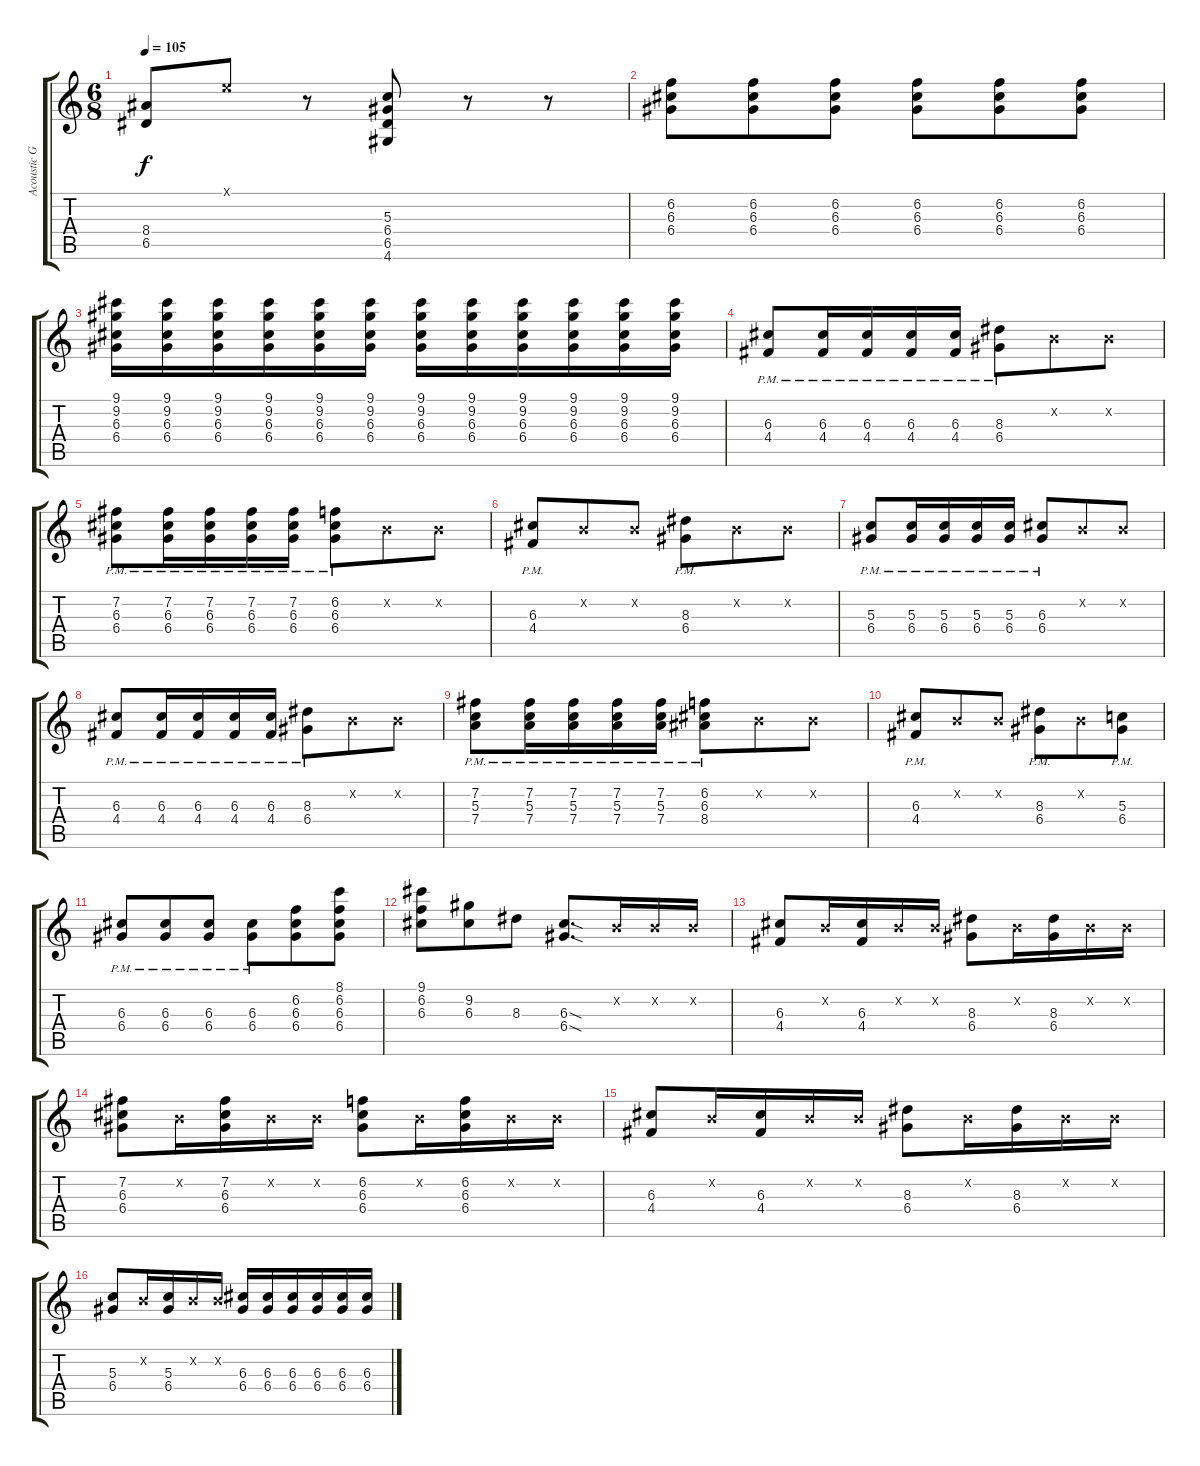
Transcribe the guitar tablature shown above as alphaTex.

\track ("Acoustic Guitar" "Acoustic G") {instrument acousticguitarsteel}
\staff {score tabs}
\tuning (E4 B3 G3 D3 A2 E2) {hide}
\ts (6 8)
\tempo 105
\clef g2
\ks c
(8.4 6.5).8{dy f} 0.1{x}.8 r.8 (5.3 6.4 6.5 4.6).8 r.8 r.8 |
(6.2 6.3 6.4).8 (6.2 6.3 6.4).8 (6.2 6.3 6.4).8 (6.2 6.3 6.4).8 (6.2 6.3 6.4).8 (6.2 6.3 6.4).8 |
(9.1 9.2 6.3 6.4).16 (9.1 9.2 6.3 6.4).16 (9.1 9.2 6.3 6.4).16 (9.1 9.2 6.3 6.4).16 (9.1 9.2 6.3 6.4).16 (9.1 9.2 6.3 6.4).16 (9.1 9.2 6.3 6.4).16 (9.1 9.2 6.3 6.4).16 (9.1 9.2 6.3 6.4).16 (9.1 9.2 6.3 6.4).16 (9.1 9.2 6.3 6.4).16 (9.1 9.2 6.3 6.4).16 |
(6.3{pm} 4.4{pm}).8 (6.3{pm} 4.4{pm}).16 (6.3{pm} 4.4{pm}).16 (6.3{pm} 4.4{pm}).16 (6.3{pm} 4.4{pm}).16 (8.3{pm} 6.4{pm}).8 0.2{x}.8 0.2{x}.8 |
(7.2{pm} 6.3{pm} 6.4{pm}).8 (7.2{pm} 6.3{pm} 6.4{pm}).16 (7.2{pm} 6.3{pm} 6.4{pm}).16 (7.2{pm} 6.3{pm} 6.4{pm}).16 (7.2{pm} 6.3{pm} 6.4{pm}).16 (6.2{pm} 6.3{pm} 6.4{pm}).8 0.2{x}.8 0.2{x}.8 |
(6.3{pm} 4.4{pm}).8 0.2{x}.8 0.2{x}.8 (8.3{pm} 6.4{pm}).8 0.2{x}.8 0.2{x}.8 |
(5.3{pm} 6.4{pm}).8 (5.3{pm} 6.4{pm}).16 (5.3{pm} 6.4{pm}).16 (5.3{pm} 6.4{pm}).16 (5.3{pm} 6.4{pm}).16 (6.3{pm} 6.4{pm}).8 0.2{x}.8 0.2{x}.8 |
(6.3{pm} 4.4{pm}).8 (6.3{pm} 4.4{pm}).16 (6.3{pm} 4.4{pm}).16 (6.3{pm} 4.4{pm}).16 (6.3{pm} 4.4{pm}).16 (8.3{pm} 6.4{pm}).8 0.2{x}.8 0.2{x}.8 |
(7.2{pm} 5.3{pm} 7.4{pm}).8 (7.2{pm} 5.3{pm} 7.4{pm}).16 (7.2{pm} 5.3{pm} 7.4{pm}).16 (7.2{pm} 5.3{pm} 7.4{pm}).16 (7.2{pm} 5.3{pm} 7.4{pm}).16 (6.2{pm} 6.3{pm} 8.4{pm}).8 0.2{x}.8 0.2{x}.8 |
(6.3{pm} 4.4{pm}).8 0.2{x}.8 0.2{x}.8 (8.3{pm} 6.4{pm}).8 0.2{x}.8 (5.3{pm} 6.4{pm}).8 |
(6.3{pm} 6.4{pm}).8 (6.3{pm} 6.4{pm}).8 (6.3{pm} 6.4{pm}).8 (6.3{pm} 6.4{pm}).8 (6.2 6.3 6.4).8 (8.1 6.2 6.3 6.4).8 |
(9.1 6.2 6.3).8 (9.2 6.3).8 8.3.8 (6.3{sod} 6.4{sod}).8{d} 0.2{x}.16 0.2{x}.16 0.2{x}.16 |
(6.3 4.4).8 0.2{x}.16 (6.3 4.4).16 0.2{x}.16 0.2{x}.16 (8.3 6.4).8 0.2{x}.16 (8.3 6.4).16 0.2{x}.16 0.2{x}.16 |
(7.2 6.3 6.4).8 0.2{x}.16 (7.2 6.3 6.4).16 0.2{x}.16 0.2{x}.16 (6.2 6.3 6.4).8 0.2{x}.16 (6.2 6.3 6.4).16 0.2{x}.16 0.2{x}.16 |
(6.3 4.4).8 0.2{x}.16 (6.3 4.4).16 0.2{x}.16 0.2{x}.16 (8.3 6.4).8 0.2{x}.16 (8.3 6.4).16 0.2{x}.16 0.2{x}.16 |
(5.3 6.4).8 0.2{x}.16 (5.3 6.4).16 0.2{x}.16 0.2{x}.16 (6.3 6.4).16 (6.3 6.4).16 (6.3 6.4).16 (6.3 6.4).16 (6.3 6.4).16 (6.3 6.4).16
